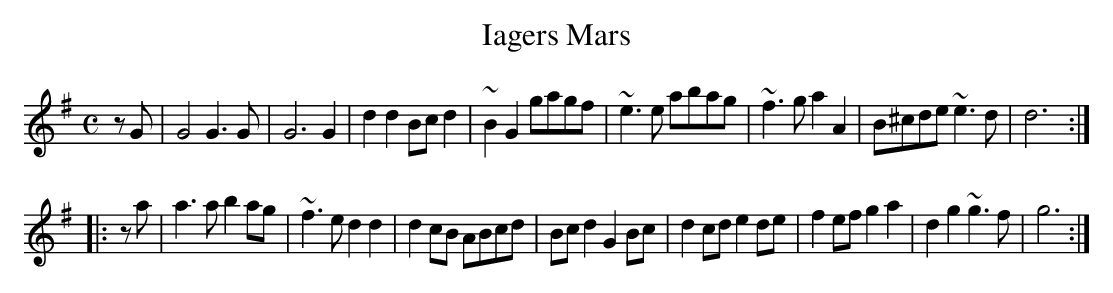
X:1
T:Iagers Mars
M:C
K:Gmaj
zG|G4G3G|G6G2|d2d2Bcd2|~B2G2gagf|~e3e abag|~f3ga2A2|B^cde~e3d|d6:|
|:za|a3ab2ag|~f3ed2d2|d2cB ABcd|Bcd2G2Bc|d2cde2de|f2efg2a2|d2g2~g3f|g6:|
